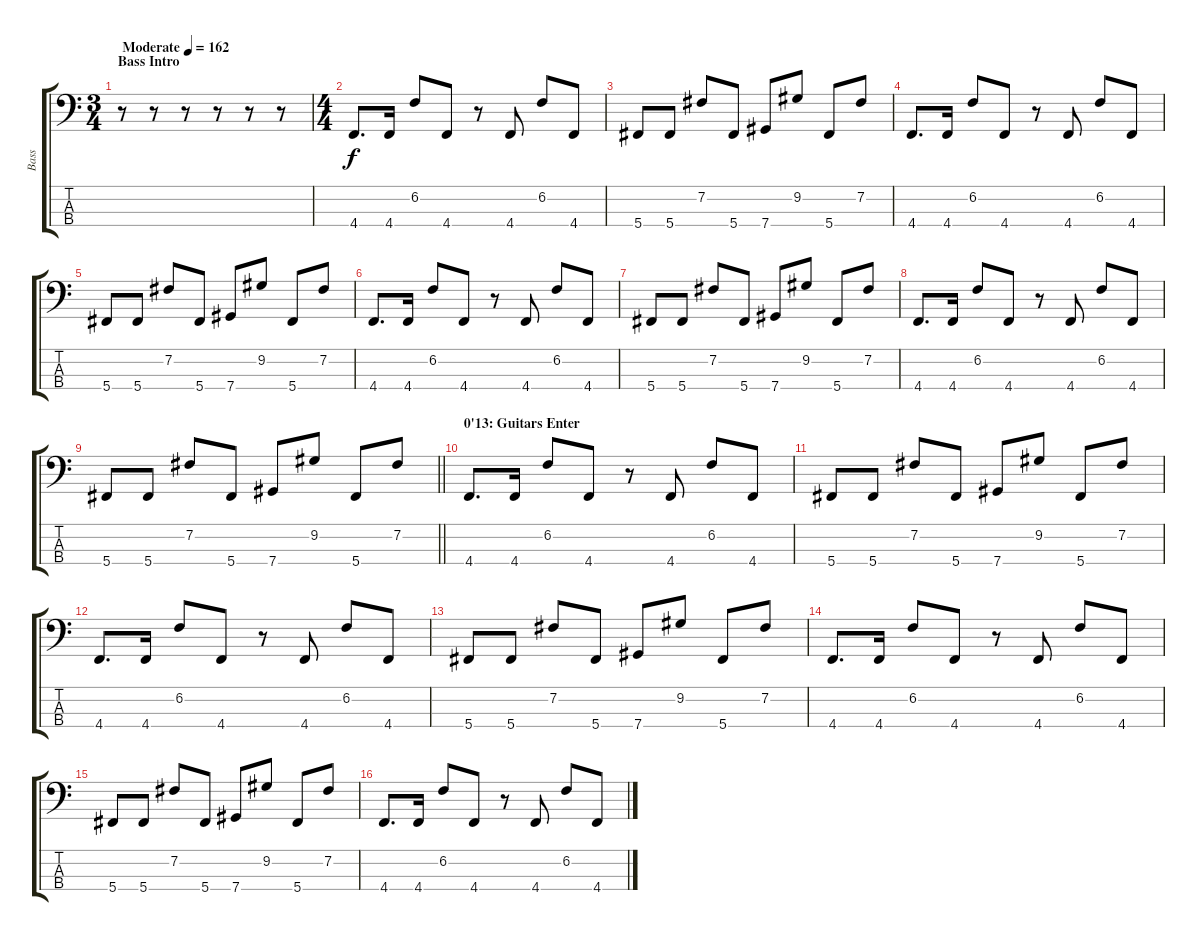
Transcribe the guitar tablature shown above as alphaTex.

\track ("Bass" "Bass") {instrument electricbasspick}
\staff {score tabs}
\tuning (E2 B1 Gb1 Db1) {hide}
\ts (3 4)
\section ("" "Bass Intro")
\tempo (162 "Moderate")
\clef f4
\ks c
r.8{dy f instrument electricbasspick} r.8 r.8 r.8 r.8 r.8 |
\ts (4 4)
4.4.8{d} 4.4.16 6.2.8 4.4.8 r.8 4.4.8 6.2.8 4.4.8 |
5.4.8 5.4.8 7.2.8 5.4.8 7.4.8 9.2.8 5.4.8 7.2.8 |
4.4.8{d} 4.4.16 6.2.8 4.4.8 r.8 4.4.8 6.2.8 4.4.8 |
5.4.8 5.4.8 7.2.8 5.4.8 7.4.8 9.2.8 5.4.8 7.2.8 |
4.4.8{d} 4.4.16 6.2.8 4.4.8 r.8 4.4.8 6.2.8 4.4.8 |
5.4.8 5.4.8 7.2.8 5.4.8 7.4.8 9.2.8 5.4.8 7.2.8 |
4.4.8{d} 4.4.16 6.2.8 4.4.8 r.8 4.4.8 6.2.8 4.4.8 |
\barLineRight lightlight
5.4.8 5.4.8 7.2.8 5.4.8 7.4.8 9.2.8 5.4.8 7.2.8 |
\section ("" "0'13: Guitars Enter")
4.4.8{d} 4.4.16 6.2.8 4.4.8 r.8 4.4.8 6.2.8 4.4.8 |
5.4.8 5.4.8 7.2.8 5.4.8 7.4.8 9.2.8 5.4.8 7.2.8 |
4.4.8{d} 4.4.16 6.2.8 4.4.8 r.8 4.4.8 6.2.8 4.4.8 |
5.4.8 5.4.8 7.2.8 5.4.8 7.4.8 9.2.8 5.4.8 7.2.8 |
4.4.8{d} 4.4.16 6.2.8 4.4.8 r.8 4.4.8 6.2.8 4.4.8 |
5.4.8 5.4.8 7.2.8 5.4.8 7.4.8 9.2.8 5.4.8 7.2.8 |
4.4.8{d} 4.4.16 6.2.8 4.4.8 r.8 4.4.8 6.2.8 4.4.8
